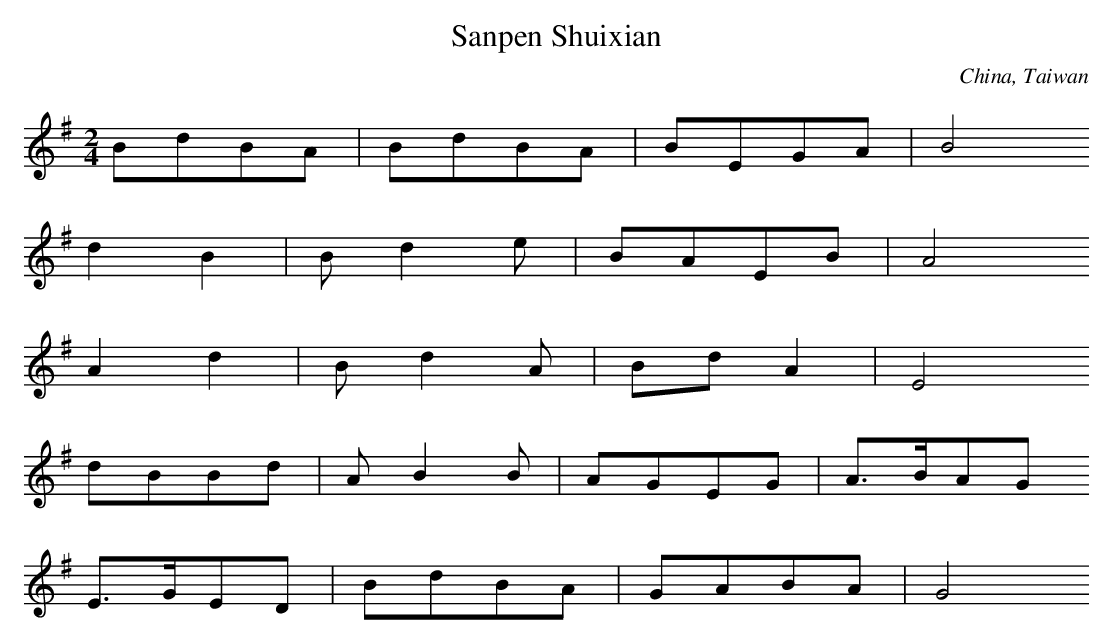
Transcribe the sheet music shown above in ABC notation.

X:1
T: Sanpen Shuixian
O: China, Taiwan
M: 2/4
L: 1/16
K: G
B2d2B2A2 | B2d2B2A2 | B2E2G2A2 | B8
d4B4 | B2d4e2 | B2A2E2B2 | A8
A4d4 | B2d4A2 | B2d2A4 | E8
d2B2B2d2 | A2B4B2 | A2G2E2G2 | A3BA2G2
E3GE2D2 | B2d2B2A2 | G2A2B2A2 | G8
